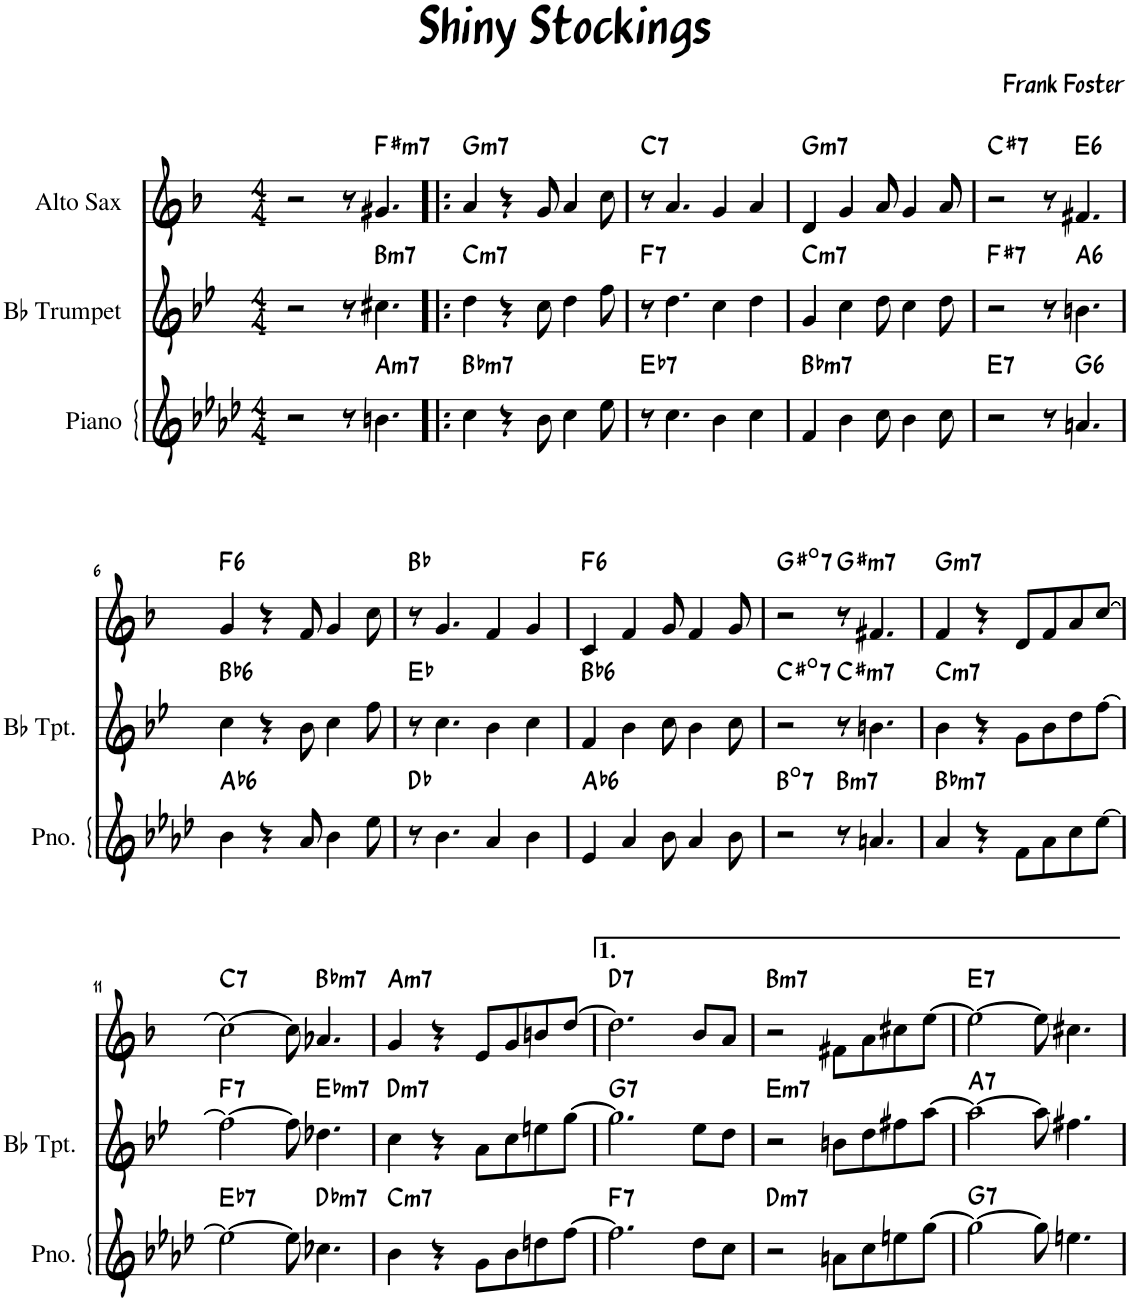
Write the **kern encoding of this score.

**kern	**harte	**kern	**harte	**kern	**harte
*part3	*part3	*part2	*part2	*part1	*part1
*staff3	*	*staff2	*	*staff1	*
*I"Piano	*	*I"Bb Trumpet	*	*I"Alto Sax	*
*I'Pno.	*	*I'Bb Tpt.	*	*I'Sax	*
*clefG2	*	*clefG2	*	*clefG2	*
*	*	*Trd1c2	*	*Trd5c9	*
*k[b-e-a-d-]	*	*k[b-e-]	*	*k[b-]	*
*M4/4	*	*M4/4	*	*M4/4	*
=1	=1	=1	=1	=1	=1
2r	.	2r	.	2r	.
8r	.	8r	.	8r	.
!	!LO:H:kt=m7	!	!LO:H:kt=m7	!	!LO:H:kt=m7
4.bn\	A:min7	4.cc#X\	B:min7	4.g#X/	F#:min7
=2!|:	=2!|:	=2!|:	=2!|:	=2!|:	=2!|:
!	!LO:H:kt=m7	!	!LO:H:kt=m7	!	!LO:H:kt=m7
4cc\	Bb:min7	4dd\	C:min7	4a/	G:min7
4r	.	4r	.	4r	.
8b-\	.	8cc\	.	8g/	.
4cc\	.	4dd\	.	4a/	.
8ee-\	.	8ff\	.	8cc\	.
=3	=3	=3	=3	=3	=3
!	!LO:H:kt=7	!	!LO:H:kt=7	!	!LO:H:kt=7
8r	Eb:7	8r	F:7	8r	C:7
4.cc\	.	4.dd\	.	4.a/	.
4b-\	.	4cc\	.	4g/	.
4cc\	.	4dd\	.	4a/	.
=4	=4	=4	=4	=4	=4
!	!LO:H:kt=m7	!	!LO:H:kt=m7	!	!LO:H:kt=m7
4f/	Bb:min7	4g/	C:min7	4d/	G:min7
4b-\	.	4cc\	.	4g/	.
8cc\	.	8dd\	.	8a/	.
4b-\	.	4cc\	.	4g/	.
8cc\	.	8dd\	.	8a/	.
=5	=5	=5	=5	=5	=5
!	!LO:H:kt=7	!	!LO:H:kt=7	!	!LO:H:kt=7
2r	E:7	2r	F#:7	2r	C#:7
8r	.	8r	.	8r	.
!	!LO:H:kt=6	!	!LO:H:kt=6	!	!LO:H:kt=6
4.an/	G:maj6	4.bn\	A:maj6	4.f#X/	E:maj6
!!LO:LB:g=z
=6	=6	=6	=6	=6	=6
!	!LO:H:kt=6	!	!LO:H:kt=6	!	!LO:H:kt=6
4b-\	Ab:maj6	4cc\	Bb:maj6	4g/	F:maj6
4r	.	4r	.	4r	.
8a-/	.	8b-\	.	8f/	.
4b-\	.	4cc\	.	4g/	.
8ee-\	.	8ff\	.	8cc\	.
=7	=7	=7	=7	=7	=7
8r	Db:maj	8r	Eb:maj	8r	Bb:maj
4.b-\	.	4.cc\	.	4.g/	.
4a-/	.	4b-\	.	4f/	.
4b-\	.	4cc\	.	4g/	.
=8	=8	=8	=8	=8	=8
!	!LO:H:kt=6	!	!LO:H:kt=6	!	!LO:H:kt=6
4e-/	Ab:maj6	4f/	Bb:maj6	4c/	F:maj6
4a-/	.	4b-\	.	4f/	.
8b-\	.	8cc\	.	8g/	.
4a-/	.	4b-\	.	4f/	.
8b-\	.	8cc\	.	8g/	.
=9	=9	=9	=9	=9	=9
!	!LO:H:kt=7	!	!LO:H:kt=7	!	!LO:H:kt=7
2r	B:dim7	2r	C#:dim7	2r	G#:dim7
!	!LO:H:kt=m7	!	!LO:H:kt=m7	!	!LO:H:kt=m7
8r	B:min7	8r	C#:min7	8r	G#:min7
4.an/	.	4.bn\	.	4.f#X/	.
=10	=10	=10	=10	=10	=10
!	!LO:H:kt=m7	!	!LO:H:kt=m7	!	!LO:H:kt=m7
4a-/	Bb:min7	4b-\	C:min7	4f/	G:min7
4r	.	4r	.	4r	.
8f\L	.	8g\L	.	8d/L	.
8a-\	.	8b-\	.	8f/	.
8cc\	.	8dd\	.	8a/	.
[8ee-\J	.	[8ff\J	.	[8cc/J	.
!!LO:LB:g=z
=11	=11	=11	=11	=11	=11
!	!LO:H:kt=7	!	!LO:H:kt=7	!	!LO:H:kt=7
2ee-\_	Eb:7	2ff\_	F:7	2cc\_	C:7
8ee-\]	.	8ff\]	.	8cc\]	.
!	!LO:H:kt=m7	!	!LO:H:kt=m7	!	!LO:H:kt=m7
4.cc-X\	Db:min7	4.dd-X\	Eb:min7	4.a-X/	Bb:min7
=12	=12	=12	=12	=12	=12
!	!LO:H:kt=m7	!	!LO:H:kt=m7	!	!LO:H:kt=m7
4b-\	C:min7	4cc\	D:min7	4g/	A:min7
4r	.	4r	.	4r	.
8g\L	.	8a\L	.	8e/L	.
8b-\	.	8cc\	.	8g/	.
8ddn\	.	8een\	.	8bn/	.
[8ff\J	.	[8gg\J	.	[8dd/J	.
=13	=13	=13	=13	=13	=13
!	!LO:H:kt=7	!	!LO:H:kt=7	!	!LO:H:kt=7
2.ff\]	F:7	2.gg\]	G:7	2.dd\]	D:7
8dd-\L	.	8ee-\L	.	8b-/L	.
8cc\J	.	8dd\J	.	8a/J	.
=14	=14	=14	=14	=14	=14
!	!LO:H:kt=m7	!	!LO:H:kt=m7	!	!LO:H:kt=m7
2r	D:min7	2r	E:min7	2r	B:min7
8an\L	.	8bn\L	.	8f#X\L	.
8cc\	.	8dd\	.	8a\	.
8een\	.	8ff#X\	.	8cc#X\	.
[8gg\J	.	[8aa\J	.	[8ee\J	.
=15	=15	=15	=15	=15	=15
!	!LO:H:kt=7	!	!LO:H:kt=7	!	!LO:H:kt=7
2gg\_	G:7	2aa\_	A:7	2ee\_	E:7
8gg\]	.	8aa\]	.	8ee\]	.
4.een\	.	4.ff#X\	.	4.cc#X\	.
=	=	=	=	=	=
*-	*-	*-	*-	*-	*-
